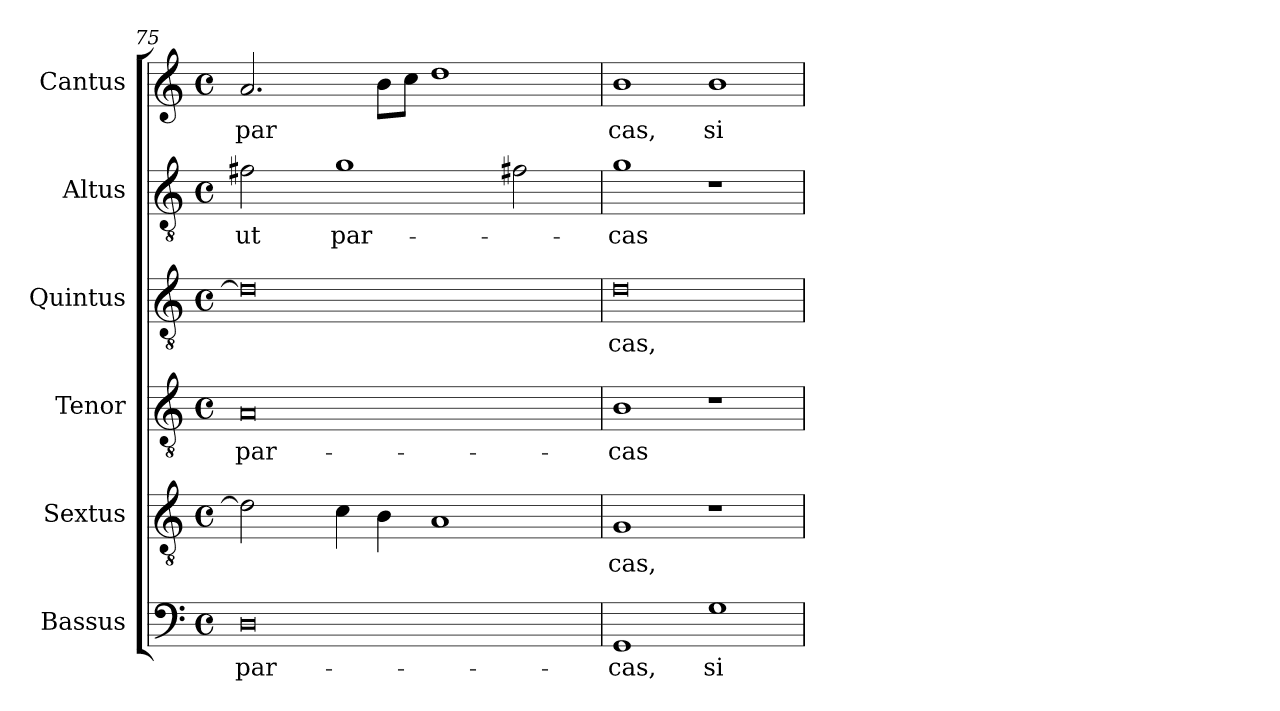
**kern	**text	**kern	**text	**kern	**text	**kern	**text	**kern	**text	**kern	**text
*part6	*part6	*part5	*part5	*part4	*part4	*part3	*part3	*part2	*part2	*part1	*part1
*staff6	*staff6	*staff5	*staff5	*staff4	*staff4	*staff3	*staff3	*staff2	*staff2	*staff1	*staff1
*I"Bassus	*	*I"Sextus	*	*I"Tenor	*	*I"Quintus	*	*I"Altus	*	*I"Cantus	*
!!LO:LB:g=z
*clefF4	*	*clefGv2	*	*clefGv2	*	*clefGv2	*	*clefGv2	*	*clefG2	*
*M4/4	*	*M4/4	*	*M4/4	*	*M4/4	*	*M4/4	*	*M4/4	*
*met(c)	*	*met(c)	*	*met(c)	*	*met(c)	*	*met(c)	*	*met(c)	*
=75	=75	=75	=75	=75	=75	=75	=75	=75	=75	=75	=75
!	!LO:LY:b:cj	!	!	!	!LO:LY:b:cj	!	!	!	!LO:LY:b:cj	!	!LO:LY:b
*	*	*^	*	*	*	*^	*	*	*	*	*
0D	par-	2d\]	4ryy	.	0A	par-	0d]	2ryy	.	2f#X\	ut	2.a/	par
.	.	.	16.ryy	.	.	.	.	.	.	.	.	.	.
.	.	.	1ryy	.	.	.	.	.	.	.	.	.	.
!	!	!	!	!	!	!	!	!	!	!	!LO:LY:b:cj	!	!
.	.	4c\	.	.	.	.	.	1.ryy	.	1g	par-	.	.
.	.	4B\	.	.	.	.	.	.	.	.	.	8b\L	.
.	.	.	.	.	.	.	.	.	.	.	.	8cc\J	.
.	.	1A	.	.	.	.	.	.	.	.	.	1dd	.
.	.	.	2ryy	.	.	.	.	.	.	.	.	.	.
.	.	.	.	.	.	.	.	.	.	2f#X\	.	.	.
.	.	.	8ryy	.	.	.	.	.	.	.	.	.	.
.	.	.	32ryy	.	.	.	.	.	.	.	.	.	.
=76	=76	=76	=76	=76	=76	=76	=76	=76	=76	=76	=76	=76	=76
!	!LO:LY:b:cj	!	!	!LO:LY:b:cj	!	!LO:LY:b:cj	!	!	!LO:LY:b:cj	!	!LO:LY:b:cj	!	!LO:LY:b:cj
*	*	*v	*v	*	*	*	*v	*v	*	*	*	*	*
1GG	-cas,	1G	cas,	1B	-cas	0d	cas,	1g	-cas	1b	cas,
!	!LO:LY:b:cj	!	!	!	!	!	!	!	!	!	!LO:LY:b:cj
1G	si	1r	.	1r	.	.	.	1r	.	1b	si
=	=	=	=	=	=	=	=	=	=	=	=
*-	*-	*-	*-	*-	*-	*-	*-	*-	*-	*-	*-
